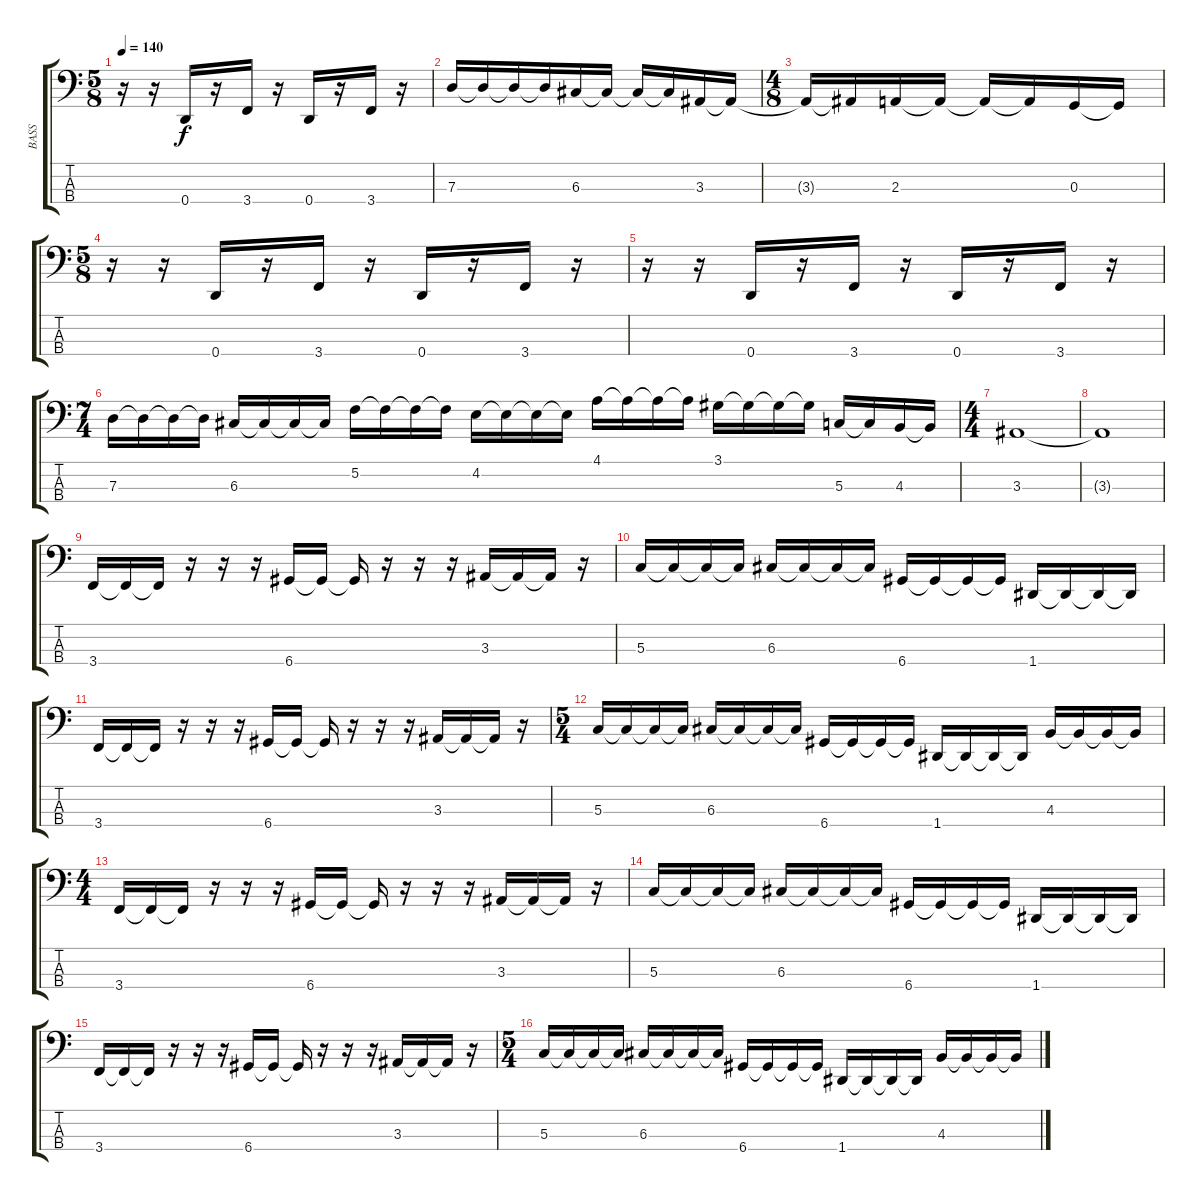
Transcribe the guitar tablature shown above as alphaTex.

\track ("BASS" "BASS") {instrument electricbassfinger}
\staff {score tabs}
\tuning (F2 C2 G1 D1) {hide}
\ts (5 8)
\tempo 140
\clef f4
\ks c
r.16{dy f} r.16 0.4.16 r.16 3.4.16 r.16 0.4.16 r.16 3.4.16 r.16 |
7.3.16 7.3{t}.16 7.3{t}.16 7.3{t}.16 6.3.16 6.3{t}.16 6.3{t}.16 6.3{t}.16 3.3.16 3.3{t}.16 |
\ts (4 8)
3.3{t}.16 3.3{t}.16 2.3.16 2.3{t}.16 2.3{t}.16 2.3{t}.16 0.3.16 0.3{t}.16 |
\ts (5 8)
r.16 r.16 0.4.16 r.16 3.4.16 r.16 0.4.16 r.16 3.4.16 r.16 |
r.16 r.16 0.4.16 r.16 3.4.16 r.16 0.4.16 r.16 3.4.16 r.16 |
\ts (7 4)
7.3.16 7.3{t}.16 7.3{t}.16 7.3{t}.16 6.3.16 6.3{t}.16 6.3{t}.16 6.3{t}.16 5.2.16 5.2{t}.16 5.2{t}.16 5.2{t}.16 4.2.16 4.2{t}.16 4.2{t}.16 4.2{t}.16 4.1.16 4.1{t}.16 4.1{t}.16 4.1{t}.16 3.1.16 3.1{t}.16 3.1{t}.16 3.1{t}.16 5.3.16 5.3{t}.16 4.3.16 4.3{t}.16 |
\ts (4 4)
3.3.1 |
3.3{t}.1 |
3.4.16 3.4{t}.16 3.4{t}.16 r.16 r.16 r.16 6.4.16 6.4{t}.16 6.4{t}.16 r.16 r.16 r.16 3.3.16 3.3{t}.16 3.3{t}.16 r.16 |
5.3.16 5.3{t}.16 5.3{t}.16 5.3{t}.16 6.3.16 6.3{t}.16 6.3{t}.16 6.3{t}.16 6.4.16 6.4{t}.16 6.4{t}.16 6.4{t}.16 1.4.16 1.4{t}.16 1.4{t}.16 1.4{t}.16 |
3.4.16 3.4{t}.16 3.4{t}.16 r.16 r.16 r.16 6.4.16 6.4{t}.16 6.4{t}.16 r.16 r.16 r.16 3.3.16 3.3{t}.16 3.3{t}.16 r.16 |
\ts (5 4)
5.3.16 5.3{t}.16 5.3{t}.16 5.3{t}.16 6.3.16 6.3{t}.16 6.3{t}.16 6.3{t}.16 6.4.16 6.4{t}.16 6.4{t}.16 6.4{t}.16 1.4.16 1.4{t}.16 1.4{t}.16 1.4{t}.16 4.3.16 4.3{t}.16 4.3{t}.16 4.3{t}.16 |
\ts (4 4)
3.4.16 3.4{t}.16 3.4{t}.16 r.16 r.16 r.16 6.4.16 6.4{t}.16 6.4{t}.16 r.16 r.16 r.16 3.3.16 3.3{t}.16 3.3{t}.16 r.16 |
5.3.16 5.3{t}.16 5.3{t}.16 5.3{t}.16 6.3.16 6.3{t}.16 6.3{t}.16 6.3{t}.16 6.4.16 6.4{t}.16 6.4{t}.16 6.4{t}.16 1.4.16 1.4{t}.16 1.4{t}.16 1.4{t}.16 |
3.4.16 3.4{t}.16 3.4{t}.16 r.16 r.16 r.16 6.4.16 6.4{t}.16 6.4{t}.16 r.16 r.16 r.16 3.3.16 3.3{t}.16 3.3{t}.16 r.16 |
\ts (5 4)
5.3.16 5.3{t}.16 5.3{t}.16 5.3{t}.16 6.3.16 6.3{t}.16 6.3{t}.16 6.3{t}.16 6.4.16 6.4{t}.16 6.4{t}.16 6.4{t}.16 1.4.16 1.4{t}.16 1.4{t}.16 1.4{t}.16 4.3.16 4.3{t}.16 4.3{t}.16 4.3{t}.16
